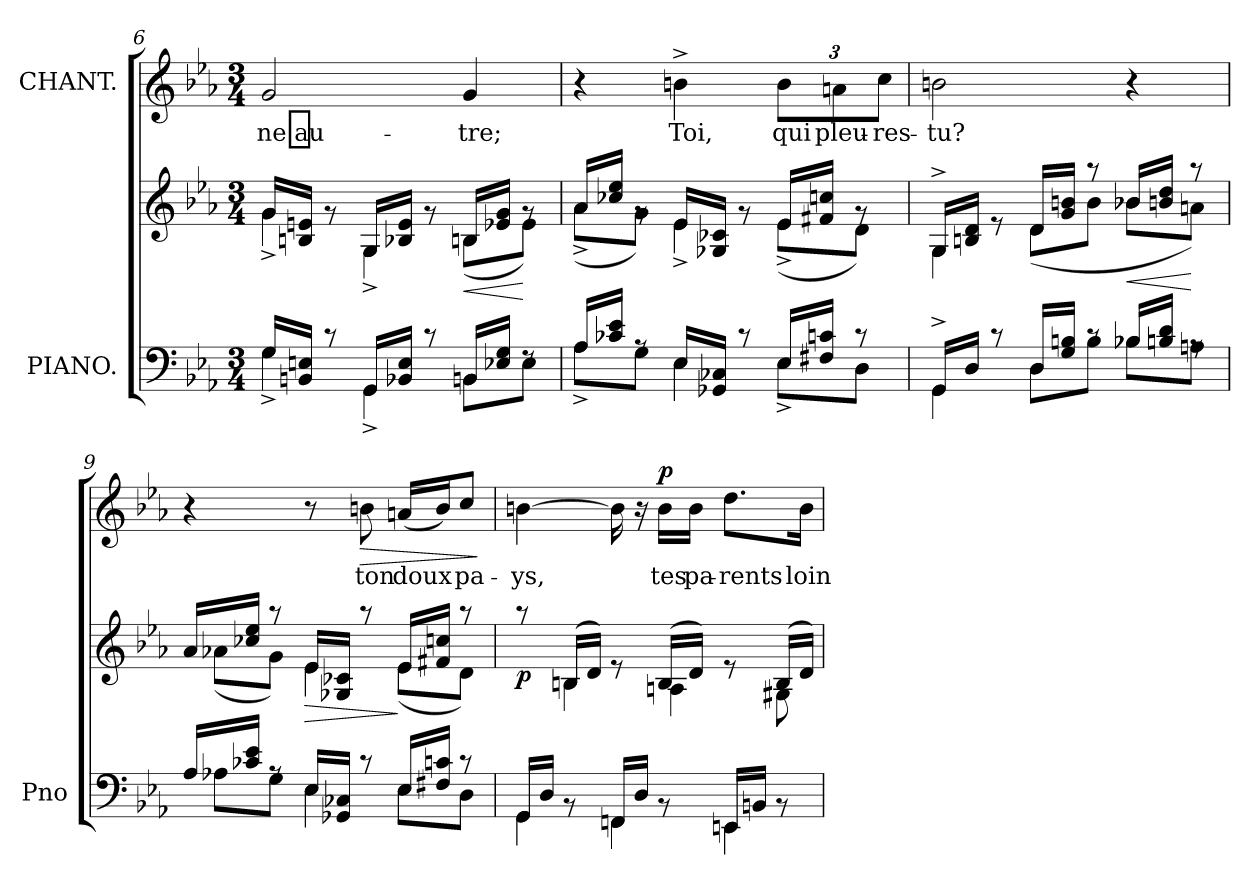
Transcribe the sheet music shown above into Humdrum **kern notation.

**kern	**kern	**dynam	**kern	**text	**dynam
*part2	*part2	*part2	*part1	*part1	*part1
*staff3	*staff2	*staff2/3	*staff1	*staff1	*staff1
*I"PIANO.	*	*	*I"CHANT.	*	*
*I'Pno	*	*	*	*	*
!!LO:LB:g=z
*clefF4	*clefG2	*	*clefG2	*	*
*k[b-e-a-]	*k[b-e-a-]	*	*k[b-e-a-]	*	*
*E-:	*E-:	*	*E-:	*	*
*M3/4	*M3/4	*	*M3/4	*	*
=6	=6	=6	=6	=6	=6
*^	*^	*	*	*	*
!	!	!	!	!	!	!LO:LY:b	!
16G/LL	4G^<\	16g/LL	4g^<\	.	2g/	-ne au-	.
16BBn/ 16En/JJ	.	16Bn/ 16en/JJ	.	.	.	.	.
8rc	.	8rg	.	.	.	.	.
16GG/LL	4GG^<\	16G/LL	4G^<\	.	.	.	.
16BB-X/ 16E/JJ	.	16B-X/ 16e/JJ	.	.	.	.	.
8rc	.	8rg	.	.	.	.	.
!	!	!	!	!LO:HP:b	!	!LO:LY:b	!
16BBn/LL	8BB\L	16Bn/LL	(<8B\L	<	4g/	-tre;	.
16E-X/ 16G/JJ	.	16e-X/ 16g/JJ	.	.	.	.	.
8rF	8E-\J	8rg	8e-\J)	[	.	.	.
=7	=7	=7	=7	=7	=7	=7	=7
16A-/LL	8A-^<\L	16a-/LL	(<8a-^<\L	.	4r	.	.
16c-X/ 16e-/JJ	.	16cc-X/ 16ee-/JJ	.	.	.	.	.
8rA	8G\J	8rg	8g\J)	.	.	.	.
!	!	!	!	!	!	!LO:LY:b	!
16E-/LL	4E-\	16e-/LL	4e-^<\	.	4bn^>\	Toi,	.
16GG-X/ 16C-X/JJ	.	16G-X/ 16c-X/JJ	.	.	.	.	.
8rc	.	8rg	.	.	.	.	.
!	!	!	!	!	!	!LO:LY:b	!
16E-/LL	8E-^<\L	16e-/LL	(<8e-^<\L	.	12b\L	qui	.
16F#X/ 16cn/JJ	.	16f#X/ 16ccn/JJ	.	.	.	.	.
!	!	!	!	!	!	!LO:LY:b	!
.	.	.	.	.	12an\	pleu-	.
8rc	8D\J	8rg	8d\J)	.	.	.	.
!	!	!	!	!	!	!LO:LY:b	!
.	.	.	.	.	12cc\J	-res-	.
=8	=8	=8	=8	=8	=8	=8	=8
!	!	!	!	!	!	!LO:LY:b	!
16GG^>/LL	4GG\	16G^>/LL	4G\	.	2bn\	-tu?	.
16D/JJ	.	16Bn/ 16d/JJ	.	.	.	.	.
8rc	.	8re	.	.	.	.	.
16D/LL	8D\L	16d/LL	(<8d\L	.	.	.	.
16G/ 16Bn/JJ	.	16g/ 16bn/JJ	.	.	.	.	.
8rc	8B\J	8raa	8b\J	.	.	.	.
!	!	!	!	!LO:HP:b	!	!	!
16B-X/LL	8B-\L	16b-X/LL	8b-\L	<	4r	.	.
16Bn/ 16d/JJ	.	16bn/ 16dd/JJ	.	.	.	.	.
8rA	8An\J	8raa	8an\J)	[	.	.	.
!!LO:PB:g=z
=9	=9	=9	=9	=9	=9	=9	=9
*	*	*	*	*	*MM64	*	*
16A-/LL	8A-X\L	16a-/LL	(<8a-X\L	.	4r	.	.
16c-X/ 16e-/JJ	.	16cc-X/ 16ee-/JJ	.	.	.	.	.
8rA	8G\J	8raa	8g\J)	.	.	.	.
!	!	!	!	!LO:HP:b	!	!	!
16E-/LL	4E-\	16e-/LL	4e-\	>	8r	.	.
16GG-X/ 16C-X/JJ	.	16G-X/ 16c-X/JJ	.	.	.	.	.
!	!	!	!	!	!	!LO:LY:b	!LO:HP:b
8rc	.	8raa	.	.	8bn\	ton	>
!	!	!	!	!	!	!LO:LY:b	!
16E-/LL	8E-\L	16e-/LL	(<8e-\L	]	(<16an/LL	doux	.
16F#X/ 16cn/JJ	.	16f#X/ 16ccn/JJ	.	.	16b/J)	.	.
!	!	!	!	!	!	!LO:LY:b	!
8rc	8D\J	8raa	8d\J)	.	8cc/J	pa-	.
*v	*v	*	*	*	*	*	*
*	*v	*v	*	*	*	*
.	.	.	.	.	]
=10	=10	=10	=10	=10	=10
*^	*^	*	*	*	*
!	!	!	!	!LO:DY:b	!	!LO:LY:b	!
16GG/LL	4GG\	8raa	8ryy	p	[4bn\	-ys,	.
16D/JJ	.	.	.	.	.	.	.
8rBB	.	(<16Bn/LL	4B\	.	.	.	.
.	.	16d/JJ)	.	.	.	.	.
16FFni/LL	4FF\	8re	.	.	16b\]	.	.
16D/JJ	.	.	.	.	16r	.	.
!	!	!	!	!	!	!LO:LY:b	!LO:DY:a
8rBB	.	(<16B/LL	4An\	.	16b\LL	tes	p
!	!	!	!	!	!	!LO:LY:b	!
.	.	16d/JJ)	.	.	16b\JJ	pa-	.
!	!	!	!	!	!	!LO:LY:b	!
16EEn/LL	4EE\	8re	.	.	8.dd\L	-rents	.
16BBn/JJ	.	.	.	.	.	.	.
8rBB	.	(<16B/LL	8G#X\	.	.	.	.
!	!	!	!	!	!	!LO:LY:b	!
.	.	16d/JJ)	.	.	16b\Jk	loin-	.
*v	*v	*	*	*	*	*	*
*	*v	*v	*	*	*	*
=	=	=	=	=	=
*-	*-	*-	*-	*-	*-
